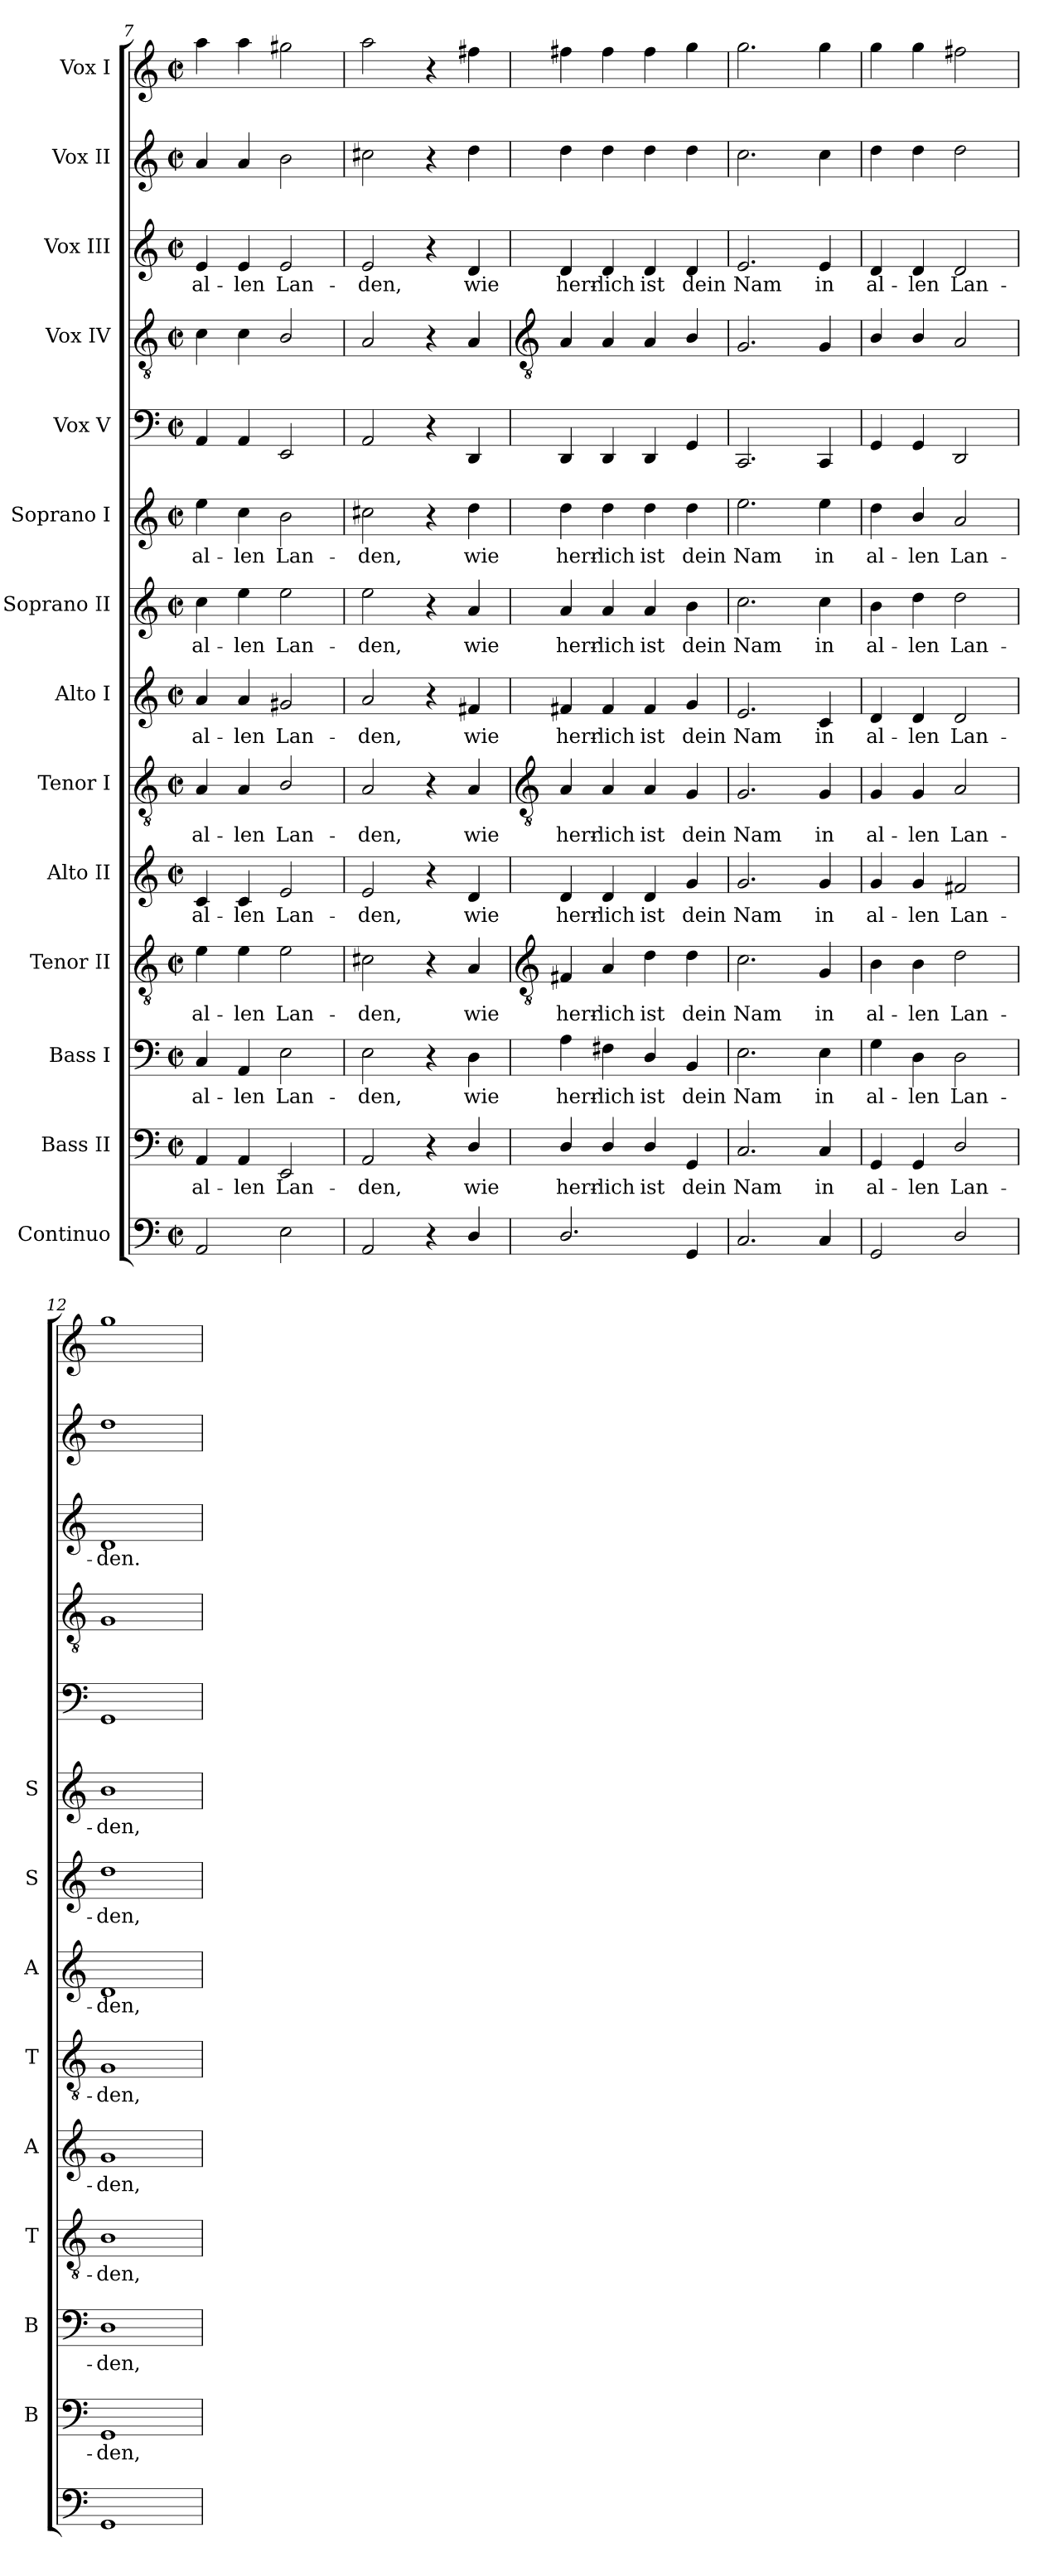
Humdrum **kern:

**kern	**kern	**text	**kern	**text	**kern	**text	**kern	**text	**kern	**text	**kern	**text	**kern	**text	**kern	**text	**kern	**kern	**kern	**text	**kern	**kern
*part14	*part13	*part13	*part12	*part12	*part11	*part11	*part10	*part10	*part9	*part9	*part8	*part8	*part7	*part7	*part6	*part6	*part5	*part4	*part3	*part3	*part2	*part1
*staff14	*staff13	*staff13	*staff12	*staff12	*staff11	*staff11	*staff10	*staff10	*staff9	*staff9	*staff8	*staff8	*staff7	*staff7	*staff6	*staff6	*staff5	*staff4	*staff3	*staff3	*staff2	*staff1
*I"Continuo	*I"Bass II	*	*I"Bass I	*	*I"Tenor II	*	*I"Alto II	*	*I"Tenor I	*	*I"Alto I	*	*I"Soprano II	*	*I"Soprano I	*	*I"Vox V	*I"Vox IV	*I"Vox III	*	*I"Vox II	*I"Vox I
*	*I'B	*	*I'B	*	*I'T	*	*I'A	*	*I'T	*	*I'A	*	*I'S	*	*I'S	*	*	*	*	*	*	*
*clefF4	*clefF4	*	*clefF4	*	*clefGv2	*	*clefG2	*	*clefGv2	*	*clefG2	*	*clefG2	*	*clefG2	*	*clefF4	*clefGv2	*clefG2	*	*clefG2	*clefG2
*k[]	*k[]	*	*k[]	*	*k[]	*	*k[]	*	*k[]	*	*k[]	*	*k[]	*	*k[]	*	*k[]	*k[]	*k[]	*	*k[]	*k[]
*C:	*C:	*	*C:	*	*C:	*	*C:	*	*C:	*	*C:	*	*C:	*	*C:	*	*C:	*C:	*C:	*	*C:	*C:
*M2/2	*M2/2	*	*M2/2	*	*M2/2	*	*M2/2	*	*M2/2	*	*M2/2	*	*M2/2	*	*M2/2	*	*M2/2	*M2/2	*M2/2	*	*M2/2	*M2/2
*met(c|)	*met(c|)	*	*met(c|)	*	*met(c|)	*	*met(c|)	*	*met(c|)	*	*met(c|)	*	*met(c|)	*	*met(c|)	*	*met(c|)	*met(c|)	*met(c|)	*	*met(c|)	*met(c|)
=7	=7	=7	=7	=7	=7	=7	=7	=7	=7	=7	=7	=7	=7	=7	=7	=7	=7	=7	=7	=7	=7	=7
!	!	!LO:LY:b	!	!LO:LY:b	!	!LO:LY:b	!	!LO:LY:b	!	!LO:LY:b	!	!LO:LY:b	!	!LO:LY:b	!	!LO:LY:b	!	!	!	!LO:LY:b	!	!
2AA	4AA	al-	4C	al-	4e	al-	4c	al-	4A	al-	4a	al-	4cc	al-	4ee	al-	4AA	4c	4e	al-	4a	4aa
!	!	!LO:LY:b	!	!LO:LY:b	!	!LO:LY:b	!	!LO:LY:b	!	!LO:LY:b	!	!LO:LY:b	!	!LO:LY:b	!	!LO:LY:b	!	!	!	!LO:LY:b	!	!
.	4AA	-len	4AA	-len	4e	-len	4c	-len	4A	-len	4a	-len	4ee	-len	4cc	-len	4AA	4c	4e	-len	4a	4aa
!	!	!LO:LY:b	!	!LO:LY:b	!	!LO:LY:b	!	!LO:LY:b	!	!LO:LY:b	!	!LO:LY:b	!	!LO:LY:b	!	!LO:LY:b	!	!	!	!LO:LY:b	!	!
2E	2EE	Lan-	2E	Lan-	2e	Lan-	2e	Lan-	2B/	Lan-	2g#X	Lan-	2ee	Lan-	2b	Lan-	2EE	2B/	2e	Lan-	2b	2gg#X
=8	=8	=8	=8	=8	=8	=8	=8	=8	=8	=8	=8	=8	=8	=8	=8	=8	=8	=8	=8	=8	=8	=8
!	!	!LO:LY:b	!	!LO:LY:b	!	!LO:LY:b	!	!LO:LY:b	!	!LO:LY:b	!	!LO:LY:b	!	!LO:LY:b	!	!LO:LY:b	!	!	!	!LO:LY:b	!	!
2AA	2AA	-den,	2E	-den,	2c#X	-den,	2e	-den,	2A	-den,	2a	-den,	2ee	-den,	2cc#X	-den,	2AA	2A	2e	-den,	2cc#X	2aa
4r	4r	.	4r	.	4r	.	4r	.	4r	.	4r	.	4r	.	4r	.	4r	4r	4r	.	4r	4r
!	!	!LO:LY:b	!	!LO:LY:b	!	!LO:LY:b	!	!LO:LY:b	!	!LO:LY:b	!	!LO:LY:b	!	!LO:LY:b	!	!LO:LY:b	!	!	!	!LO:LY:b	!	!
4D/	4D/	wie	4D	wie	4A	wie	4d	wie	4A	wie	4f#X	wie	4a	wie	4dd	wie	4DD	4A	4d	wie	4dd	4ff#X
!!LO:LB:g=z
=9	=9	=9	=9	=9	=9	=9	=9	=9	=9	=9	=9	=9	=9	=9	=9	=9	=9	=9	=9	=9	=9	=9
*	*	*	*	*	*clefGv2	*	*	*	*clefGv2	*	*	*	*	*	*	*	*	*clefGv2	*	*	*	*
!	!	!LO:LY:b	!	!LO:LY:b	!	!LO:LY:b	!	!LO:LY:b	!	!LO:LY:b	!	!LO:LY:b	!	!LO:LY:b	!	!LO:LY:b	!	!	!	!LO:LY:b	!	!
2.D/	4D/	herr-	4A	herr-	4F#X	herr-	4d	herr-	4A	herr-	4f#X	herr-	4a	herr-	4dd	herr-	4DD	4A	4d	herr-	4dd	4ff#X
!	!	!LO:LY:b	!	!LO:LY:b	!	!LO:LY:b	!	!LO:LY:b	!	!LO:LY:b	!	!LO:LY:b	!	!LO:LY:b	!	!LO:LY:b	!	!	!	!LO:LY:b	!	!
.	4D/	-lich	4F#X	-lich	4A	-lich	4d	-lich	4A	-lich	4f#	-lich	4a	-lich	4dd	-lich	4DD	4A	4d	-lich	4dd	4ff#
!	!	!LO:LY:b	!	!LO:LY:b	!	!LO:LY:b	!	!LO:LY:b	!	!LO:LY:b	!	!LO:LY:b	!	!LO:LY:b	!	!LO:LY:b	!	!	!	!LO:LY:b	!	!
.	4D/	ist	4D/	ist	4d	ist	4d	ist	4A	ist	4f#	ist	4a	ist	4dd	ist	4DD	4A	4d	ist	4dd	4ff#
!	!	!LO:LY:b	!	!LO:LY:b	!	!LO:LY:b	!	!LO:LY:b	!	!LO:LY:b	!	!LO:LY:b	!	!LO:LY:b	!	!LO:LY:b	!	!	!	!LO:LY:b	!	!
4GG	4GG	dein	4BB	dein	4d	dein	4g	dein	4G	dein	4g	dein	4b	dein	4dd	dein	4GG	4B/	4d	dein	4dd	4gg
=10	=10	=10	=10	=10	=10	=10	=10	=10	=10	=10	=10	=10	=10	=10	=10	=10	=10	=10	=10	=10	=10	=10
!	!	!LO:LY:b	!	!LO:LY:b	!	!LO:LY:b	!	!LO:LY:b	!	!LO:LY:b	!	!LO:LY:b	!	!LO:LY:b	!	!LO:LY:b	!	!	!	!LO:LY:b	!	!
2.C	2.C	Nam	2.E	Nam	2.c	Nam	2.g	Nam	2.G	Nam	2.e	Nam	2.cc	Nam	2.ee	Nam	2.CC	2.G	2.e	Nam	2.cc	2.gg
!	!	!LO:LY:b	!	!LO:LY:b	!	!LO:LY:b	!	!LO:LY:b	!	!LO:LY:b	!	!LO:LY:b	!	!LO:LY:b	!	!LO:LY:b	!	!	!	!LO:LY:b	!	!
4C	4C	in	4E	in	4G	in	4g	in	4G	in	4c	in	4cc	in	4ee	in	4CC	4G	4e	in	4cc	4gg
=11	=11	=11	=11	=11	=11	=11	=11	=11	=11	=11	=11	=11	=11	=11	=11	=11	=11	=11	=11	=11	=11	=11
!	!	!LO:LY:b	!	!LO:LY:b	!	!LO:LY:b	!	!LO:LY:b	!	!LO:LY:b	!	!LO:LY:b	!	!LO:LY:b	!	!LO:LY:b	!	!	!	!LO:LY:b	!	!
2GG	4GG	al-	4G	al-	4B	al-	4g	al-	4G	al-	4d	al-	4b	al-	4dd	al-	4GG	4B/	4d	al-	4dd	4gg
!	!	!LO:LY:b	!	!LO:LY:b	!	!LO:LY:b	!	!LO:LY:b	!	!LO:LY:b	!	!LO:LY:b	!	!LO:LY:b	!	!LO:LY:b	!	!	!	!LO:LY:b	!	!
.	4GG	-len	4D	-len	4B	-len	4g	-len	4G	-len	4d	-len	4dd	-len	4b/	-len	4GG	4B/	4d	-len	4dd	4gg
!	!	!LO:LY:b	!	!LO:LY:b	!	!LO:LY:b	!	!LO:LY:b	!	!LO:LY:b	!	!LO:LY:b	!	!LO:LY:b	!	!LO:LY:b	!	!	!	!LO:LY:b	!	!
2D/	2D/	Lan-	2D	Lan-	2d	Lan-	2f#X	Lan-	2A	Lan-	2d	Lan-	2dd	Lan-	2a	Lan-	2DD	2A	2d	Lan-	2dd	2ff#X
=12	=12	=12	=12	=12	=12	=12	=12	=12	=12	=12	=12	=12	=12	=12	=12	=12	=12	=12	=12	=12	=12	=12
!	!	!LO:LY:b	!	!LO:LY:b	!	!LO:LY:b	!	!LO:LY:b	!	!LO:LY:b	!	!LO:LY:b	!	!LO:LY:b	!	!LO:LY:b	!	!	!	!LO:LY:b	!	!
1GG	1GG	-den,	1D	-den,	1B	-den,	1g	-den,	1G	-den,	1d	-den,	1dd	-den,	1b	-den,	1GG	1G	1d	-den.	1dd	1gg
=	=	=	=	=	=	=	=	=	=	=	=	=	=	=	=	=	=	=	=	=	=	=
*-	*-	*-	*-	*-	*-	*-	*-	*-	*-	*-	*-	*-	*-	*-	*-	*-	*-	*-	*-	*-	*-	*-
